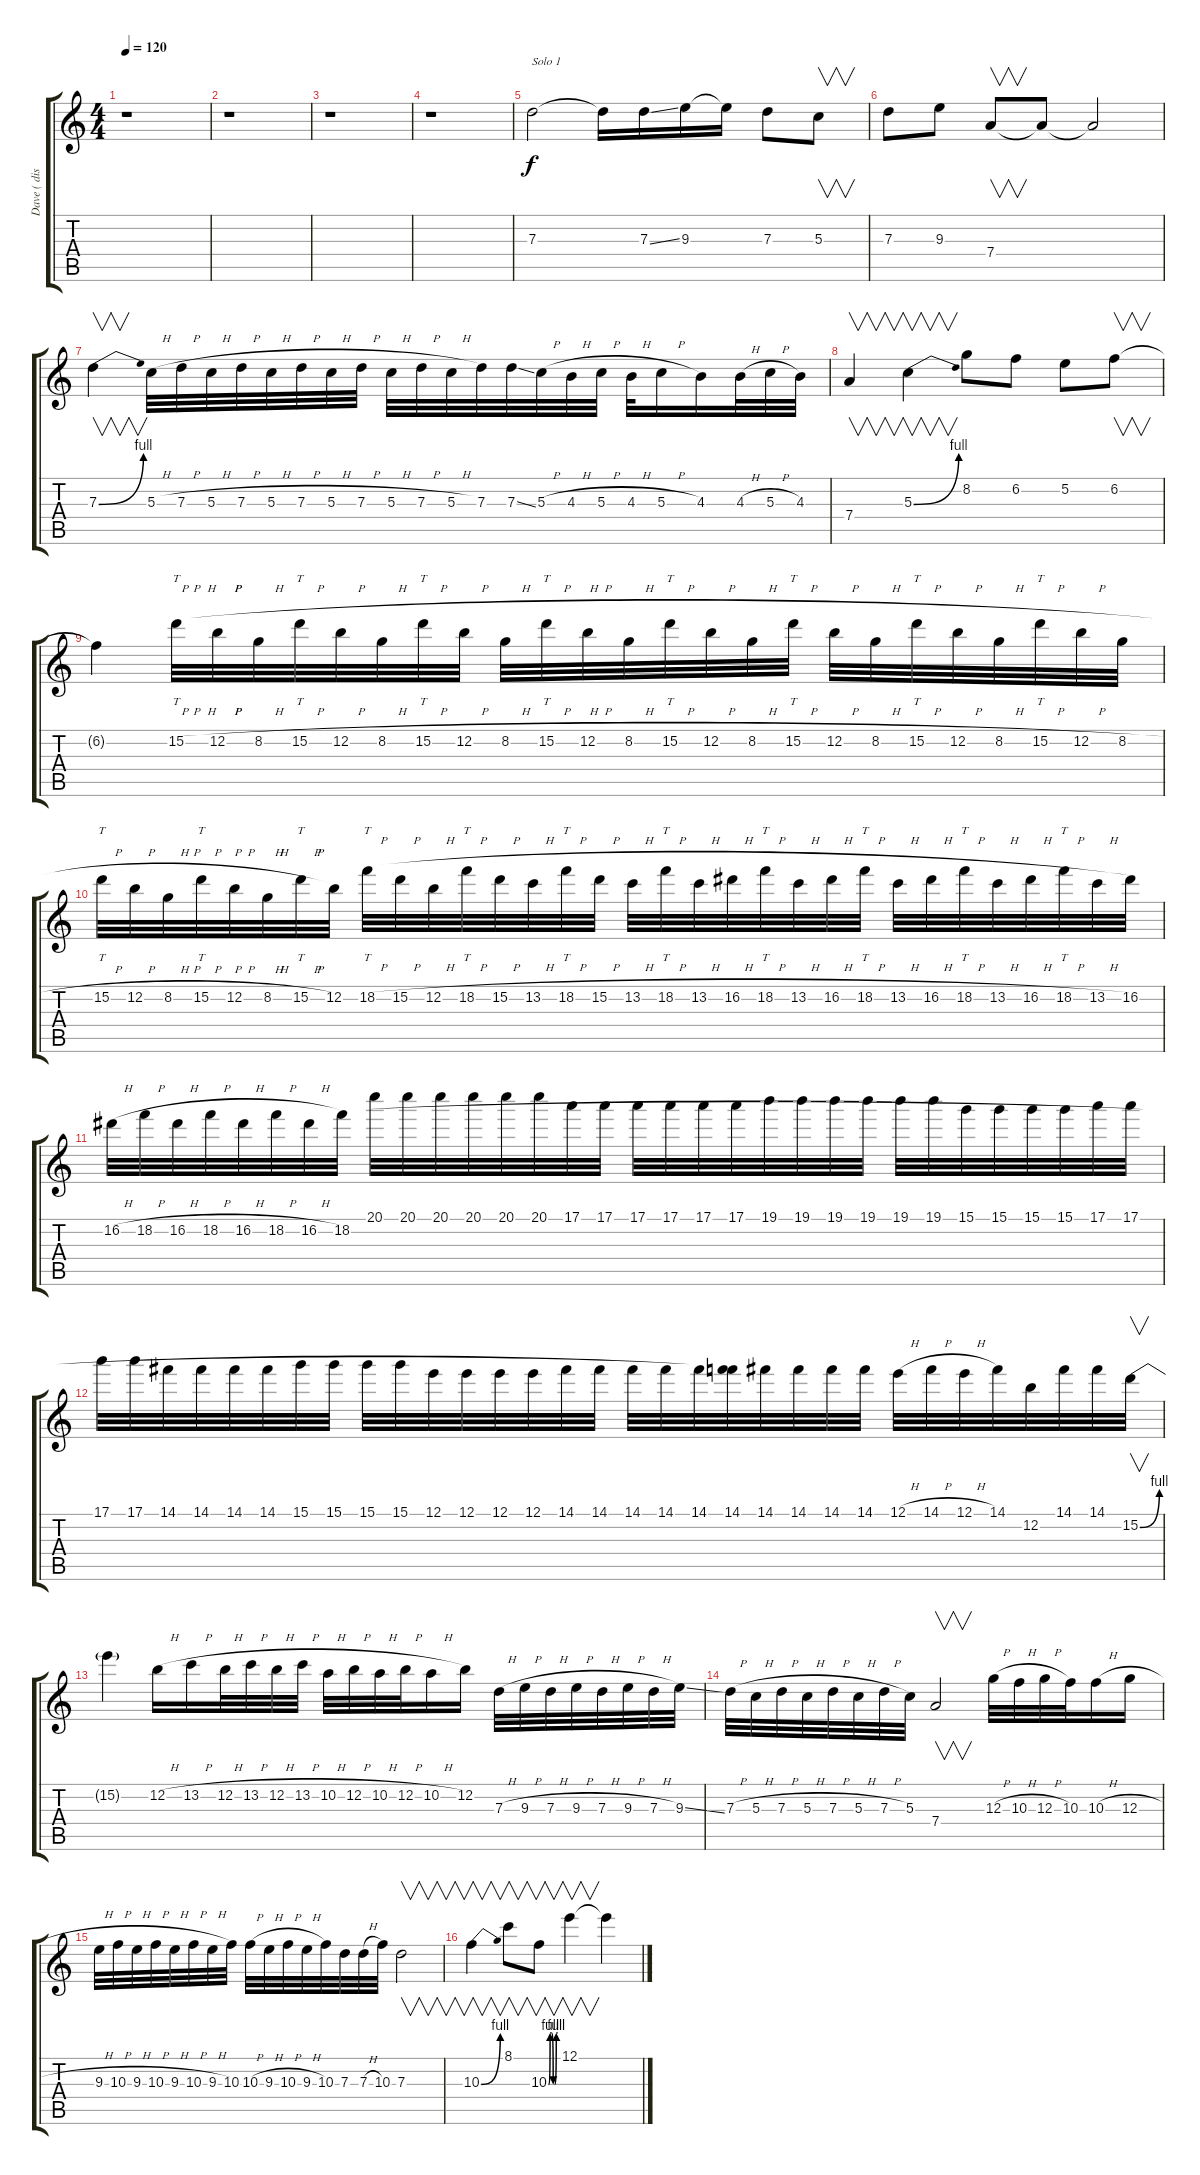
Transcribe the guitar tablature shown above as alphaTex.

\track ("Dave ( distortion )" "Dave ( dis") {instrument distortionguitar}
\staff {score tabs}
\tuning (E4 B3 G3 D3 A2 E2) {hide}
\ts (4 4)
\tempo 120
\clef g2
\ks c
r.1{dy f} |
r.1 |
r.1 |
r.1 |
7.3.2{txt "Solo 1" volume 16} 7.3{t}.16 7.3{ss}.16 9.3.16 9.3{t}.16 7.3.8 5.3.8{v} |
7.3.8 9.3.8 7.4.8{v} 7.4{t}.8 7.4{t}.2 |
7.3{be (bend 0 0 60 4)}.4{v} 5.3{h}.32 7.3{h}.32 5.3{h}.32 7.3{h}.32 5.3{h}.32 7.3{h}.32 5.3{h}.32 7.3{h}.32 5.3{h}.32 7.3{h}.32 5.3{h}.32 7.3.32 7.3{ss}.32 5.3{h}.32 4.3{h}.32 5.3{h}.32 4.3{h}.32 5.3{h}.16 4.3.16 4.3{h}.32 5.3{h}.32 4.3.32 |
7.4.4{v} 5.3{be (bend 0 0 60 4)}.4{v} 8.2.8 6.2.8 5.2.8 6.2.8{v} |
6.2{t}.4 15.2{h}.32{tt} 12.2{h}.32 8.2{h}.32 15.2{h}.32{tt} 12.2{h}.32 8.2{h}.32 15.2{h}.32{tt} 12.2{h}.32 8.2{h}.32 15.2{h}.32{tt} 12.2{h}.32 8.2{h}.32 15.2{h}.32{tt} 12.2{h}.32 8.2{h}.32 15.2{h}.32{tt} 12.2{h}.32 8.2{h}.32 15.2{h}.32{tt} 12.2{h}.32 8.2{h}.32 15.2{h}.32{tt} 12.2{h}.32 8.2{h}.32 |
15.2{h}.32{tt} 12.2{h}.32 8.2{h}.32 15.2{h}.32{tt} 12.2{h}.32 8.2{h}.32 15.2{h}.32{tt} 12.2.32 18.2{h}.32{tt} 15.2{h}.32 12.2{h}.32 18.2{h}.32{tt} 15.2{h}.32 13.2{h}.32 18.2{h}.32{tt} 15.2{h}.32 13.2{h}.32 18.2{h}.32{tt} 13.2{h}.32 16.2{h}.32 18.2{h}.32{tt} 13.2{h}.32 16.2{h}.32 18.2{h}.32{tt} 13.2{h}.32 16.2{h}.32 18.2{h}.32{tt} 13.2{h}.32 16.2{h}.32 18.2{h}.32{tt} 13.2{h}.32 16.2.32 |
16.2{h}.32 18.2{h}.32 16.2{h}.32 18.2{h}.32 16.2{h}.32 18.2{h}.32 16.2{h}.32 18.2.32 20.1.32 20.1.32 20.1.32 20.1.32 20.1.32 20.1.32 17.1.32 17.1.32 17.1.32 17.1.32 17.1.32 17.1.32 19.1.32 19.1.32 19.1.32 19.1.32 19.1.32 19.1.32 15.1.32 15.1.32 15.1.32 15.1.32 17.1.32 17.1.32 |
17.1.32 17.1.32 14.1.32 14.1.32 14.1.32 14.1.32 15.1.32 15.1.32 15.1.32 15.1.32 12.1.32 12.1.32 12.1.32 12.1.32 14.1.32 14.1.32 14.1.32 14.1.32 14.1.32 (14.1 18.2{t}).32 14.1.32 14.1.32 14.1.32 14.1.32 12.1{h}.32 14.1{h}.32 12.1{h}.32 14.1.32 12.2.32 14.1.32 14.1.32 15.2{be (bend 0 0 60 4)}.32{v} |
15.2{t}.4 12.2{h}.16 13.2{h}.16 12.2{h}.32 13.2{h}.32 12.2{h}.32 13.2{h}.32 10.2{h}.32 12.2{h}.32 10.2{h}.32 12.2{h}.32 10.2{h}.16 12.2.16 7.3{h}.32 9.3{h}.32 7.3{h}.32 9.3{h}.32 7.3{h}.32 9.3{h}.32 7.3{h}.32 9.3{ss}.32 |
7.3{h}.32 5.3{h}.32 7.3{h}.32 5.3{h}.32 7.3{h}.32 5.3{h}.32 7.3{h}.32 5.3.32 7.4.2{v} 12.3{h}.32 10.3{h}.32 12.3{h}.32 10.3.32 10.3{h}.16 12.3{h}.16 |
9.3{h}.32 10.3{h}.32 9.3{h}.32 10.3{h}.32 9.3{h}.32 10.3{h}.32 9.3{h}.32 10.3.32 10.3{h}.32 9.3{h}.32 10.3{h}.32 9.3{h}.32 10.3.32 7.3.32 7.3{h}.32 10.3.32 7.3.2{v} |
10.3{be (bend 0 0 60 4)}.4{v} 8.1.8{v} 10.3{be (custom 0 0 10 4 20 4 30 0 40 0 50 4 60 4)}.8{v} 12.1.4{v} 12.1{t}.4
